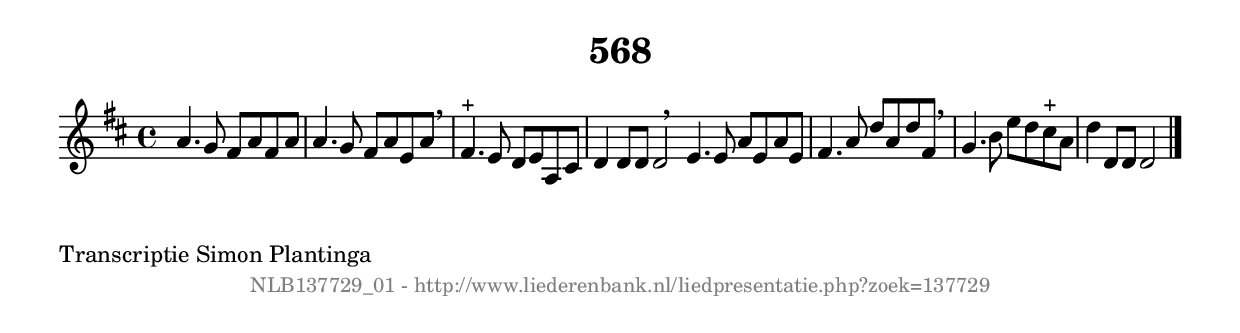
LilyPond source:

%
% produced by wce2krn 1.64 (7 June 2014)
%
\version"2.16"
#(append! paper-alist '(("long" . (cons (* 210 mm) (* 2000 mm)))))
#(set-default-paper-size "long")
sb = {\breathe}
mBreak = {\breathe }
bBreak = {\breathe }
x = {\once\override NoteHead #'style = #'cross }
gl=\glissando
itime={\override Staff.TimeSignature #'stencil = ##f }
ficta = {\once\set suggestAccidentals = ##t}
fine = {\once\override Score.RehearsalMark #'self-alignment-X = #1 \mark \markup {\italic{Fine}}}
dc = {\once\override Score.RehearsalMark #'self-alignment-X = #1 \mark \markup {\italic{D.C.}}}
dcf = {\once\override Score.RehearsalMark #'self-alignment-X = #1 \mark \markup {\italic{D.C. al Fine}}}
dcc = {\once\override Score.RehearsalMark #'self-alignment-X = #1 \mark \markup {\italic{D.C. al Coda}}}
ds = {\once\override Score.RehearsalMark #'self-alignment-X = #1 \mark \markup {\italic{D.S.}}}
dsf = {\once\override Score.RehearsalMark #'self-alignment-X = #1 \mark \markup {\italic{D.S. al Fine}}}
dsc = {\once\override Score.RehearsalMark #'self-alignment-X = #1 \mark \markup {\italic{D.S. al Coda}}}
pv = {\set Score.repeatCommands = #'((volta "1"))}
sv = {\set Score.repeatCommands = #'((volta "2"))}
tv = {\set Score.repeatCommands = #'((volta "3"))}
qv = {\set Score.repeatCommands = #'((volta "4"))}
xv = {\set Score.repeatCommands = #'((volta #f))}
\header{ tagline = ""
title = "568"
}
\score {{
\key d \major
\relative g'
{
\set melismaBusyProperties = #'()
\time 4/4
\tempo 4=120
\override Score.MetronomeMark #'transparent = ##t
\override Score.RehearsalMark #'break-visibility = #(vector #t #t #f)
a4. g8 fis8 a8 fis8 a8 | a4. g8 fis8 a8 e8 a8 | \sb fis4.^"+" e8 d8 e8 a,8 cis8 | d4 d8 d8 d2 \bar ":|:" \bBreak
e4. e8 a8 e8 a8 e8 | fis4. a8 d8 a8 d8 fis,8 | \sb g4. b8 e8 d8 cis8^"+" a8 | d4 d,8 d8 d2 \bar "|."
 }}
 \midi { }
 \layout {
            indent = 0.0\cm
}
}
\markup { \wordwrap-string #" 
Transcriptie Simon Plantinga
"}
\markup { \vspace #0 } \markup { \with-color #grey \fill-line { \center-column { \smaller "NLB137729_01 - http://www.liederenbank.nl/liedpresentatie.php?zoek=137729" } } }
